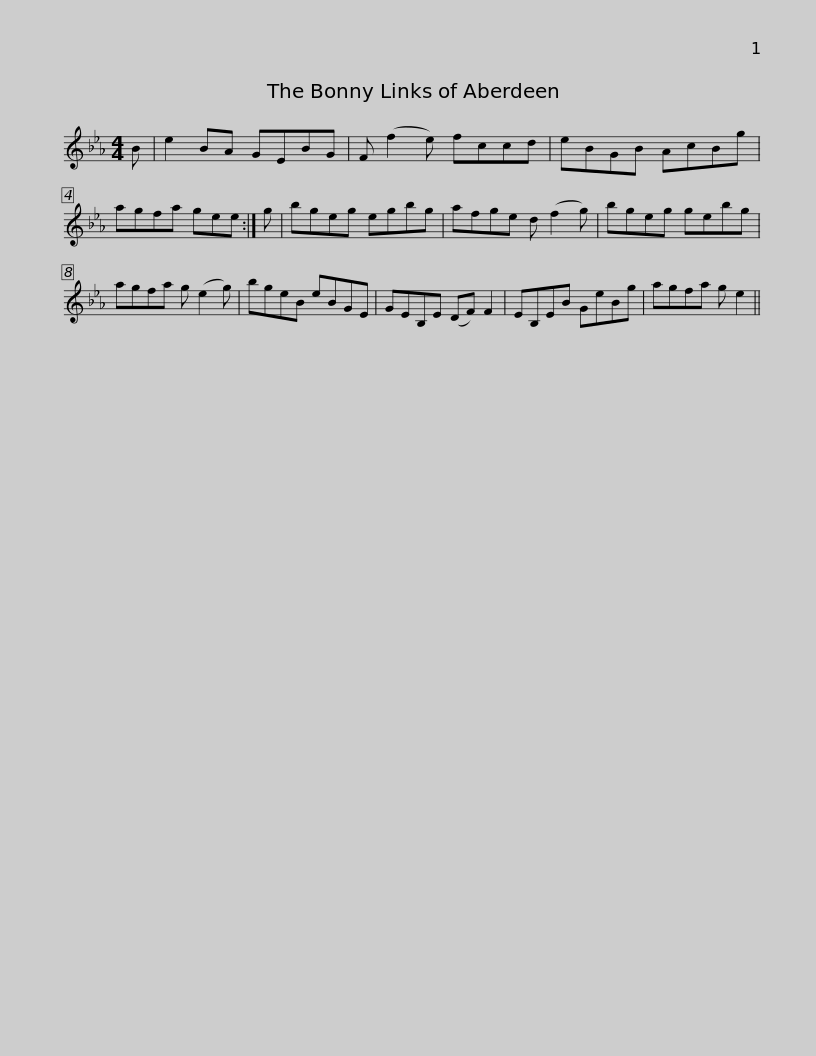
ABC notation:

X:1
L:1/8
M:4/4
I:linebreak $
K:Eb
V:1 treble
V:1
 B | e2 BA GEBG | F (f2 e) fccd | eBGB AcBg | agfa gee :| %5
 g | bgeg egbg |$ afge d (f2 g) | bgeg gebg | agfa g (e2 g) | %10
 bgeB eBGE | GEB,E (DF) F2 |$ EB,EB GeBg | agfa g e2 || %14
